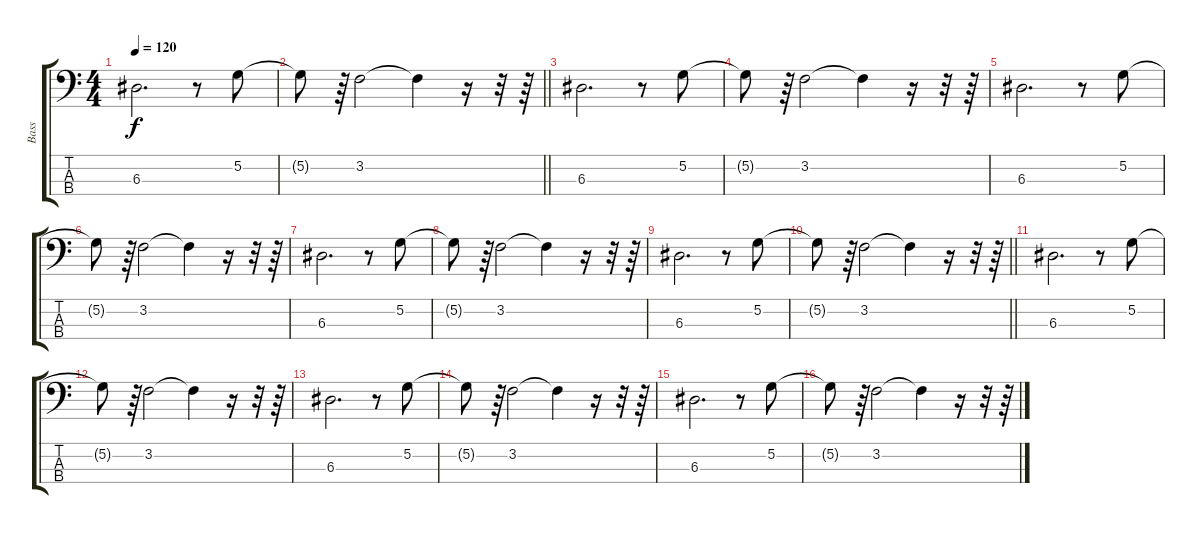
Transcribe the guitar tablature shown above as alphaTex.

\track ("Bass" "Bass") {instrument electricbassfinger}
\staff {score tabs}
\tuning (G2 D2 A1 D1) {hide}
\ts (4 4)
\tempo 120
\clef f4
\ks c
6.3.2{d dy f} r.8 5.2.8 |
\barLineRight lightlight
5.2{t}.8 r.64 3.2.2 3.2{t}.4 r.16 r.32 r.64 |
6.3.2{d} r.8 5.2.8 |
5.2{t}.8 r.64 3.2.2 3.2{t}.4 r.16 r.32 r.64 |
6.3.2{d} r.8 5.2.8 |
5.2{t}.8 r.64 3.2.2 3.2{t}.4 r.16 r.32 r.64 |
6.3.2{d} r.8 5.2.8 |
5.2{t}.8 r.64 3.2.2 3.2{t}.4 r.16 r.32 r.64 |
6.3.2{d} r.8 5.2.8 |
\barLineRight lightlight
5.2{t}.8 r.64 3.2.2 3.2{t}.4 r.16 r.32 r.64 |
6.3.2{d} r.8 5.2.8 |
5.2{t}.8 r.64 3.2.2 3.2{t}.4 r.16 r.32 r.64 |
6.3.2{d} r.8 5.2.8 |
5.2{t}.8 r.64 3.2.2 3.2{t}.4 r.16 r.32 r.64 |
6.3.2{d} r.8 5.2.8 |
5.2{t}.8 r.64 3.2.2 3.2{t}.4 r.16 r.32 r.64
